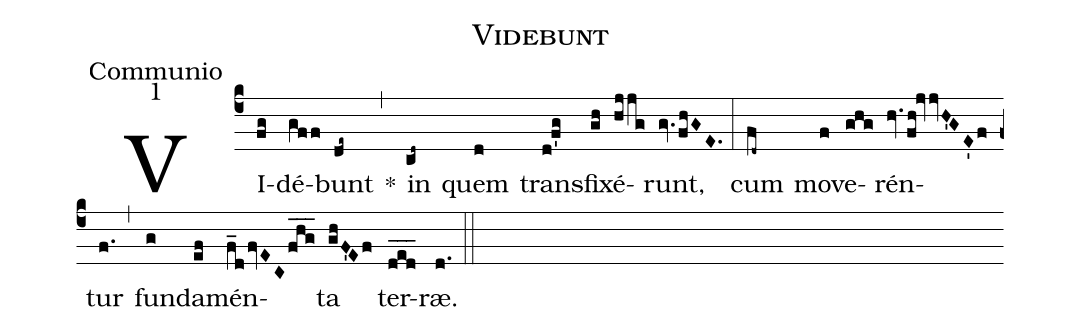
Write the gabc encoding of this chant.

name: Videbunt;
office-part: Communio;
mode: 1;
%%
(c4) VI(fg)dé(gff)bunt(de~) *(,) in(cd~) quem(d) trans(d!f'g)fi(gh)xé(hjjg)runt,(gv.fhGE.) (:)
cum(fd~) mo(f)ve(ghg)rén(hv.fh!jvvH'GE'f)tur(f.) (,) fun(g)da(ef)mén(f_dfvECfhg___)ta(ghF'Ef) ter(d_e_d_)ræ.(d.) (::)
